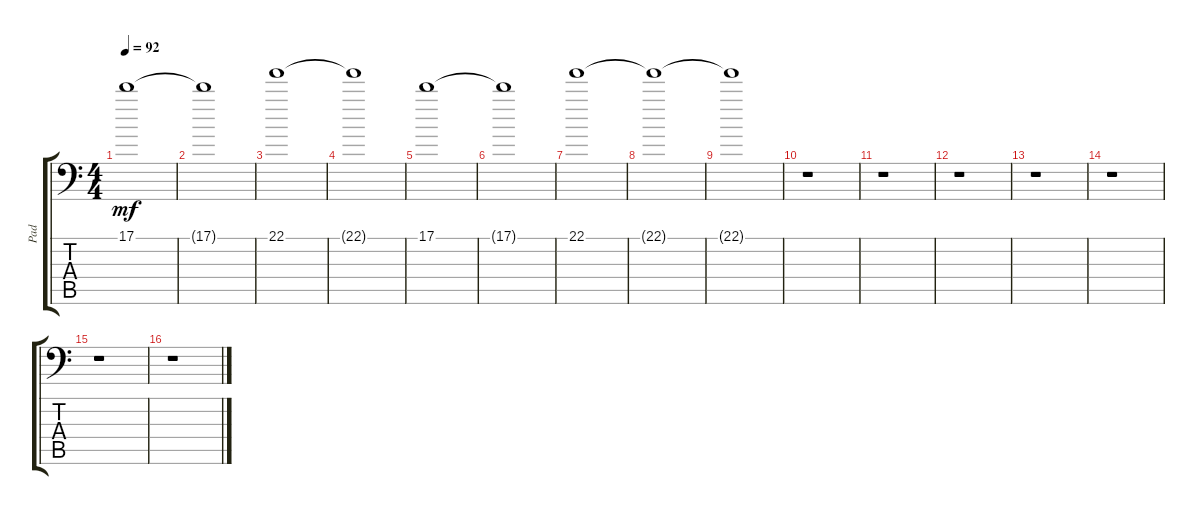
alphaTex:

\track ("Pad" "Pad") {instrument electricguitarclean}
\staff {score tabs}
\tuning (A3 E3 C3 G2 D2 G1) {hide}
\ts (4 4)
\tempo 92
\clef f4
\ks c
17.1.1{dy mf} |
17.1{t}.1 |
22.1.1 |
22.1{t}.1 |
17.1.1 |
17.1{t}.1 |
22.1.1 |
22.1{t}.1 |
22.1{t}.1 |
r.1 |
r.1 |
r.1 |
r.1 |
r.1 |
r.1 |
r.1
